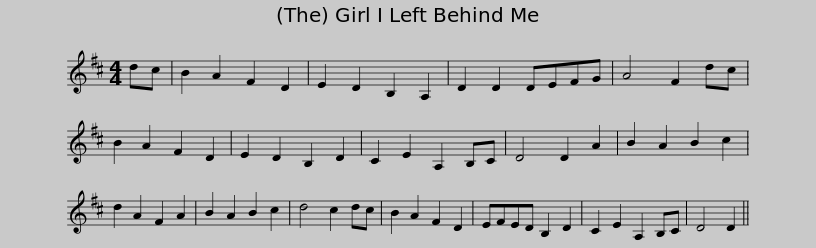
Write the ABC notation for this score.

X:1
L:1/8
M:4/4
I:linebreak $
K:D
V:1 treble
V:1
 dc | B2 A2 F2 D2 | E2 D2 B,2 A,2 | D2 D2 DEFG | A4 F2 dc | %5
 B2 A2 F2 D2 |$ E2 D2 B,2 D2 | C2 E2 A,2 B,C | D4 D2 A2 | B2 A2 B2 c2 | %10
 d2 A2 F2 A2 | B2 A2 B2 c2 |$ d4 c2 dc | B2 A2 F2 D2 | EFED B,2 D2 | %15
 C2 E2 A,2 B,C | D4 D2 || %17
